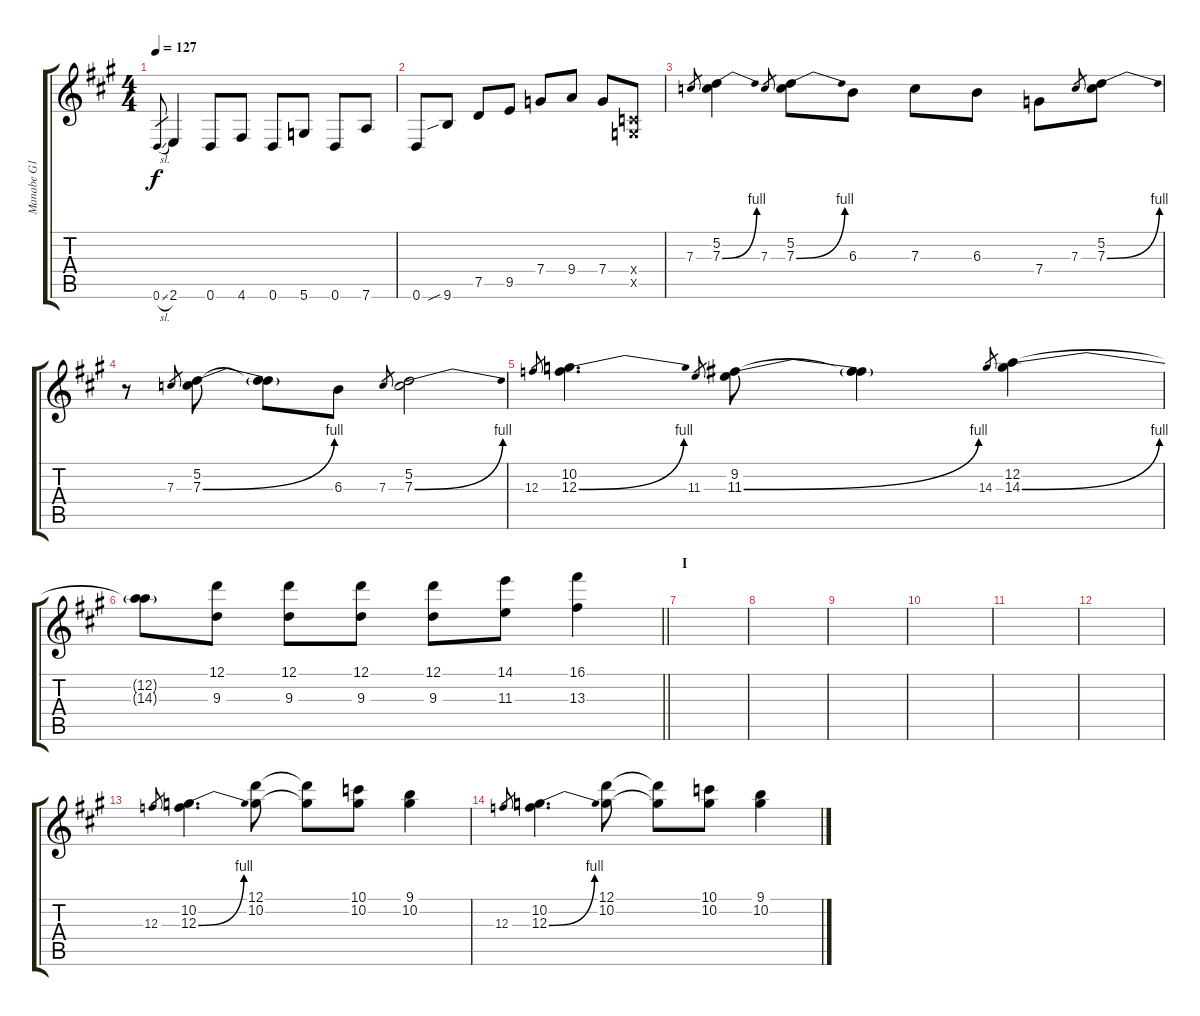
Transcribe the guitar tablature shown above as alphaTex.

\track ("Manabe G1" "Manabe G1") {instrument distortionguitar}
\staff {score tabs}
\tuning (D4 A3 F3 C3 G2 D2) {hide}
\ts (4 4)
\tempo 127
\clef g2
\ks a
0.6{sl}.8{gr dy f} 2.6.4 0.6.8 4.6.8 0.6.8 5.6.8 0.6.8 7.6.8 |
0.6.8 9.6{sib}.8 7.5.8 9.5.8 7.4.8 9.4.8 7.4.8 (0.4{x} 0.5{x}).8 |
7.3.8{gr} (5.2 7.3{be (bend 0 0 60 4)}).4 7.3.8{gr} (5.2 7.3{be (bend 0 0 60 4)}).8 6.3.8 7.3.8 6.3.8 7.4.8 7.3.8{gr} (5.2 7.3{be (bend 0 0 60 4)}).8 |
r.8 7.3.8{gr} (5.2 7.3{be (bend 0 0 60 4)}).8 (5.2{t} 7.3{t}).8 6.3.8 7.3.8{gr} (5.2 7.3{be (bend 0 0 60 4)}).2 |
12.3.8{gr} (10.2 12.3{be (bend 0 0 60 4)}).4{d} 11.3.8{gr} (9.2 11.3{be (bend 0 0 60 4)}).8 (9.2{t} 11.3{t}).4 14.3.8{gr} (12.2 14.3{be (bend 0 0 60 4)}).4 |
\barLineRight lightlight
(12.2{t} 14.3{t}).8 (12.1 9.3).8 (12.1 9.3).8 (12.1 9.3).8 (12.1 9.3).8 (14.1 11.3).8 (16.1 13.3).4 |
\section ("" "I")
|
|
|
|
|
|
12.3.8{gr} (10.2 12.3{be (bend 0 0 60 4)}).4{d} (12.1 10.2).8 (12.1{t} 10.2{t}).8 (10.1 10.2).8 (9.1 10.2).4 |
12.3.8{gr} (10.2 12.3{be (bend 0 0 60 4)}).4{d} (12.1 10.2).8 (12.1{t} 10.2{t}).8 (10.1 10.2).8 (9.1 10.2).4
